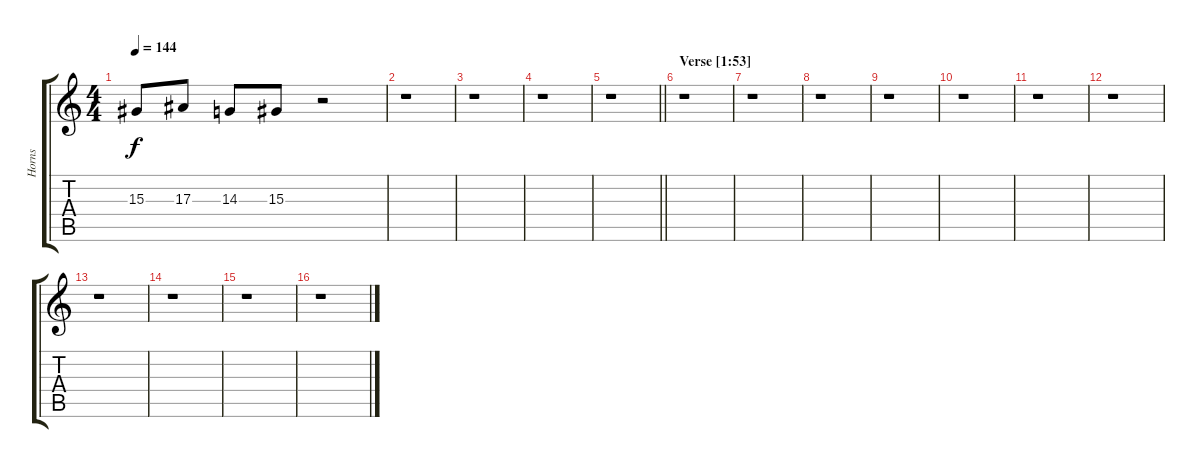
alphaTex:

\track ("Horns" "Horns") {instrument frenchhorn}
\staff {score tabs}
\tuning (D4 A3 F3 C3 G2 D2) {hide}
\ts (4 4)
\tempo 144
\clef g2
\ks c
15.3.8{dy f} 17.3.8 14.3.8 15.3.8 r.2 |
r.1 |
r.1 |
r.1 |
\barLineRight lightlight
r.1 |
\section ("" "Verse [1:53]")
r.1 |
r.1 |
r.1 |
r.1 |
r.1 |
r.1 |
r.1 |
r.1 |
r.1 |
r.1 |
r.1
